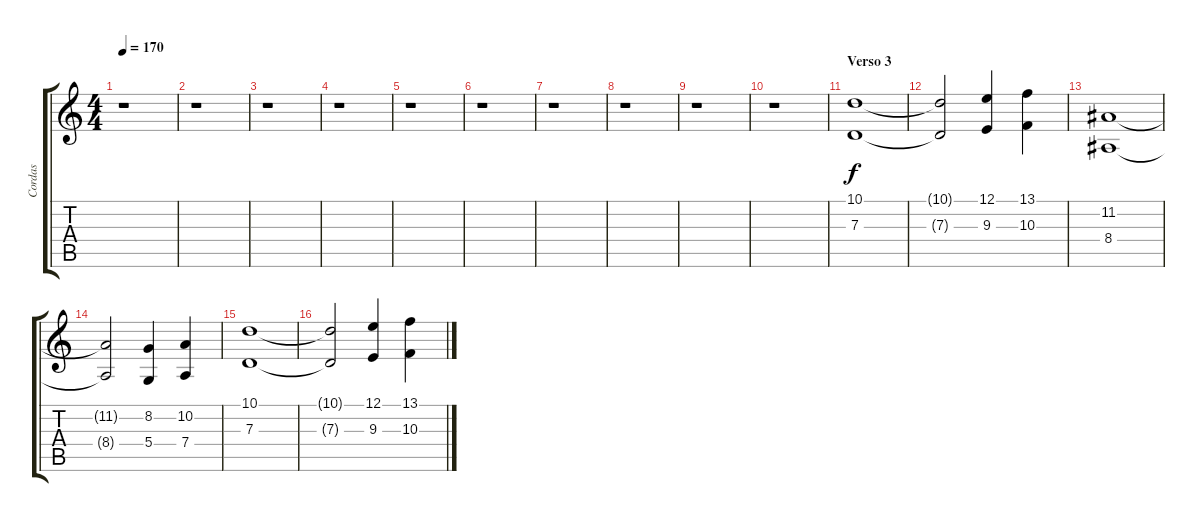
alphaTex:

\track ("Cordas" "Cordas") {instrument stringensemble1}
\staff {score tabs}
\tuning (E4 B3 G3 D3 A2 E2) {hide}
\ts (4 4)
\tempo 170
\clef g2
\ks c
r.1{dy f} |
r.1 |
r.1 |
r.1 |
r.1 |
r.1 |
r.1 |
r.1 |
r.1 |
r.1 |
\section ("" "Verso 3")
(10.1 7.3).1 |
(10.1{t} 7.3{t}).2 (12.1 9.3).4 (13.1 10.3).4 |
(11.2 8.4).1 |
(11.2{t} 8.4{t}).2 (8.2 5.4).4 (10.2 7.4).4 |
(10.1 7.3).1 |
(10.1{t} 7.3{t}).2 (12.1 9.3).4 (13.1 10.3).4
